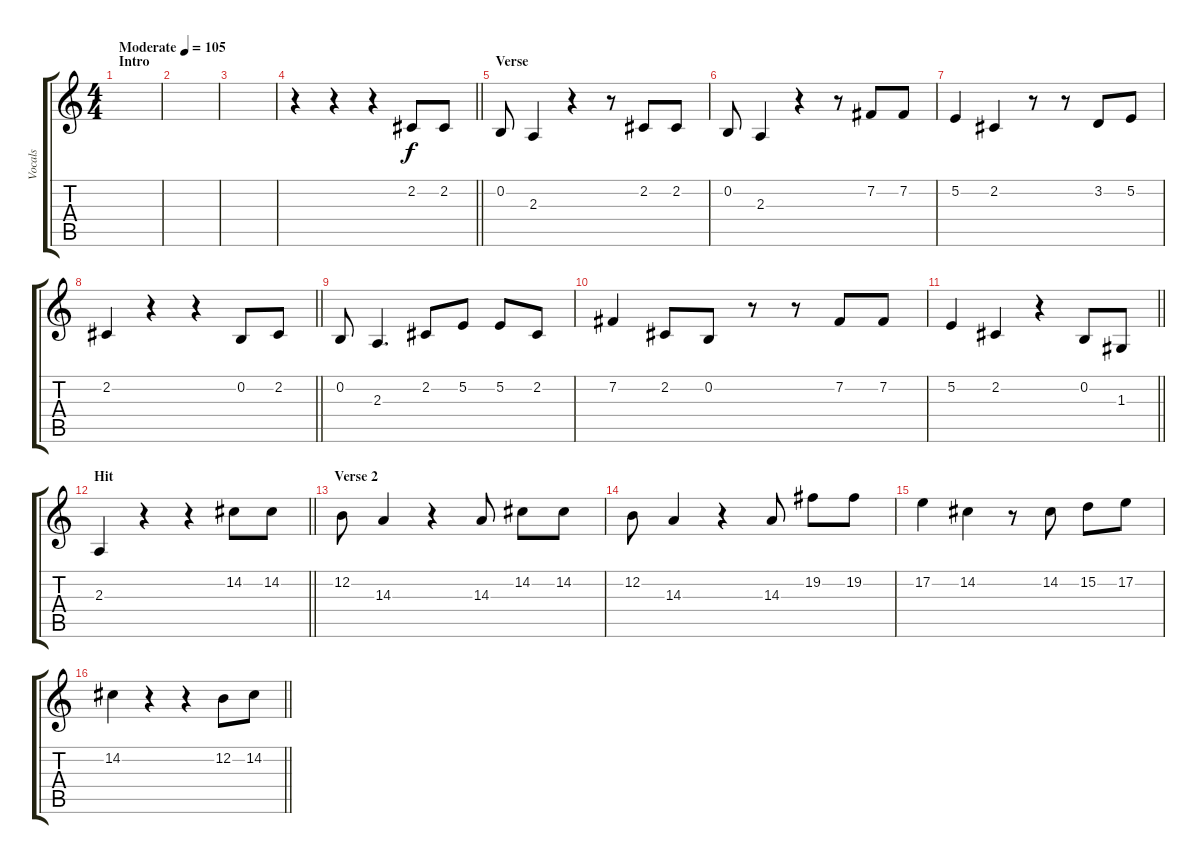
\track ("Vocals" "Vocals") {instrument clarinet}
\staff {score tabs}
\tuning (E4 B3 G3 D3 A2 E2) {hide}
\ts (4 4)
\section ("" "Intro")
\tempo (105 "Moderate")
\clef g2
\ks c
|
|
|
\barLineRight lightlight
r.4 r.4 r.4 2.2.8 2.2.8 |
\section ("" "Verse")
0.2.8 2.3.4 r.4 r.8 2.2.8 2.2.8 |
0.2.8 2.3.4 r.4 r.8 7.2.8 7.2.8 |
5.2.4 2.2.4 r.8 r.8 3.2.8 5.2.8 |
\barLineRight lightlight
2.2.4 r.4 r.4 0.2.8 2.2.8 |
0.2.8 2.3.4{d} 2.2.8 5.2.8 5.2.8 2.2.8 |
7.2.4 2.2.8 0.2.8 r.8 r.8 7.2.8 7.2.8 |
\barLineRight lightlight
5.2.4 2.2.4 r.4 0.2.8 1.3.8 |
\section ("" "Hit")
\barLineRight lightlight
2.3.4 r.4 r.4 14.2.8 14.2.8 |
\section ("" "Verse 2")
12.2.8 14.3.4 r.4 14.3.8 14.2.8 14.2.8 |
12.2.8 14.3.4 r.4 14.3.8 19.2.8 19.2.8 |
17.2.4 14.2.4 r.8 14.2.8 15.2.8 17.2.8 |
\barLineRight lightlight
14.2.4 r.4 r.4 12.2.8 14.2.8
